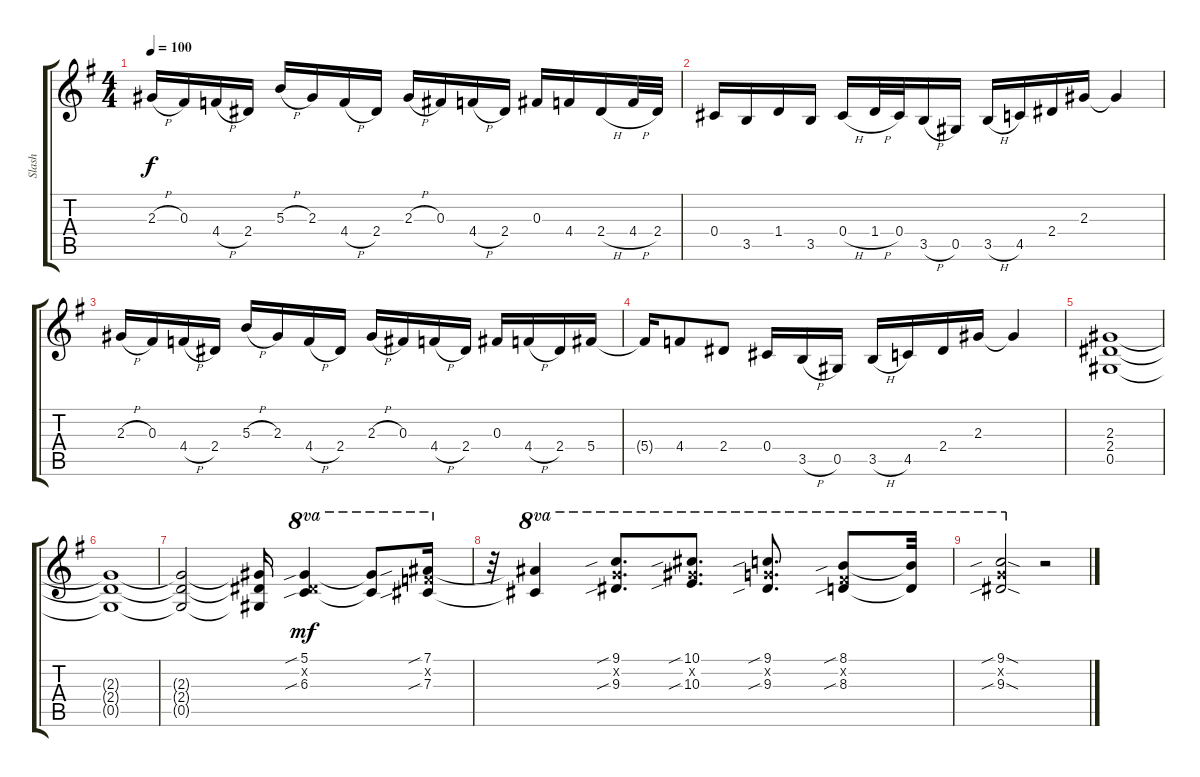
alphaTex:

\track ("Slash" "Slash") {instrument distortionguitar}
\staff {score tabs}
\tuning (Eb4 Bb3 Gb3 Db3 Ab2 Eb2) {hide}
\ts (4 4)
\tempo 100
\clef g2
\ks g
2.3{h}.16{dy f} 0.3.16 4.4{h}.16 2.4.16 5.3{h}.16 2.3.16 4.4{h}.16 2.4.16 2.3{h}.16 0.3.16 4.4{h}.16 2.4.16 0.3.16 4.4.16 2.4{h}.16 4.4{h}.32 2.4.32 |
0.4.16 3.5.16 1.4.16 3.5.16 0.4{h}.16 1.4{h}.32 0.4.32 3.5{h}.16 0.5.16 3.5{h}.16 4.5.16 2.4.16 2.3.16 2.3{t}.4 |
2.3{h}.16 0.3.16 4.4{h}.16 2.4.16 5.3{h}.16 2.3.16 4.4{h}.16 2.4.16 2.3{h}.16 0.3.16 4.4{h}.16 2.4.16 0.3.16 4.4{h}.16 2.4.16 5.4.16 |
5.4{t}.16 4.4.8 2.4.8 0.4.16 3.5{h}.16 0.5.16 3.5{h}.16 4.5.16 2.4.16 2.3.16 2.3{t}.4 |
(2.3 2.4 0.5).1 |
(2.3{t} 2.4{t} 0.5{t}).1 |
(2.3{t} 2.4{t} 0.5{t}).2 (2.3{t} 2.4{t} 0.5{t}).16 (5.1{sib} 5.2{x} 6.3{sib}).4{ot 8va dy mf} (5.1{t} 6.3{t}).8{ot 8va} (7.1{sib} 7.2{x} 7.3{sib}).16{ot 8va} |
r.32 (7.1{t} 7.3{t}).4{ot 8va} (9.1{sib} 9.2{x} 9.3{sib}).8{d ot 8va} (10.1{sib} 10.2{x} 10.3{sib}).8{d ot 8va} (9.1{sib} 9.2{x} 9.3{sib}).8{d ot 8va} (8.1{sib} 8.2{x} 8.3{sib}).8{ot 8va} (8.1{t} 8.3{t}).32{ot 8va} |
(9.1{sib sod} 9.2{x} 9.3{sib sod}).2{ot 8va} r.2
